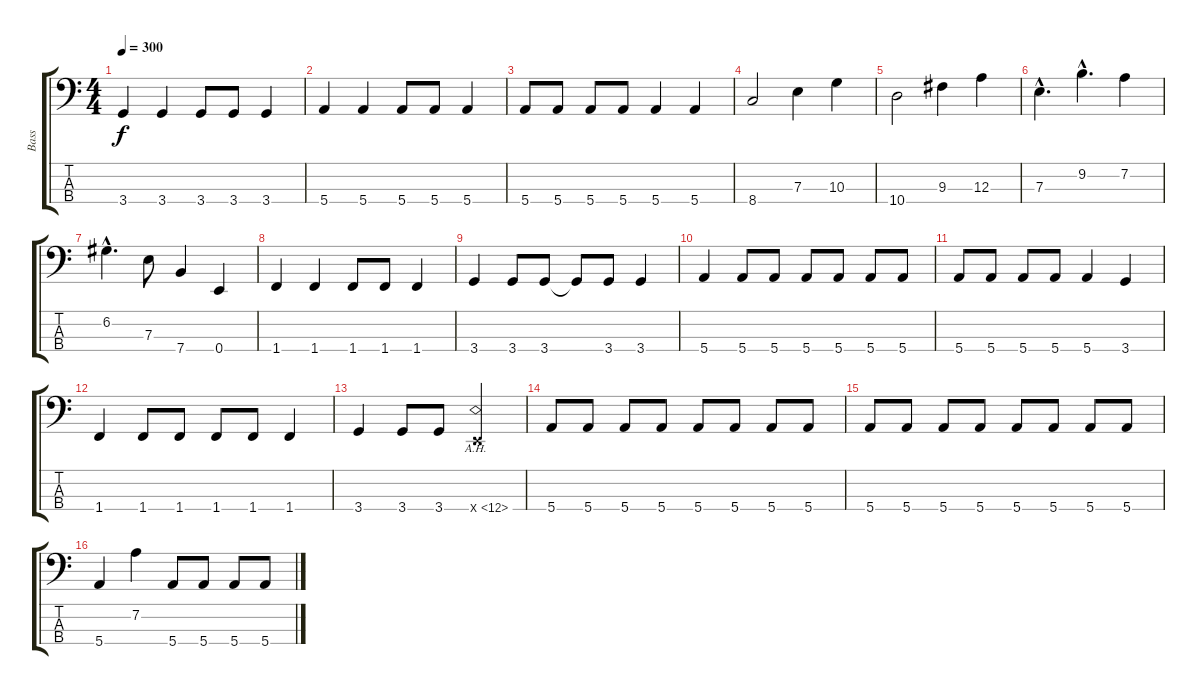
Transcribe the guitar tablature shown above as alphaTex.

\track ("Bass" "Bass") {instrument electricbassfinger}
\staff {score tabs}
\tuning (G2 D2 A1 E1) {hide}
\ts (4 4)
\tempo 300
\clef f4
\ks c
3.4.4{dy f} 3.4.4 3.4.8 3.4.8 3.4.4 |
5.4.4 5.4.4 5.4.8 5.4.8 5.4.4 |
5.4.8 5.4.8 5.4.8 5.4.8 5.4.4 5.4.4 |
8.4.2 7.3.4 10.3.4 |
10.4.2 9.3.4 12.3.4 |
7.3{hac}.4{d} 9.2{hac}.4{d} 7.2.4 |
6.2{hac}.4{d} 7.3.8 7.4.4 0.4.4 |
1.4.4 1.4.4 1.4.8 1.4.8 1.4.4 |
3.4.4 3.4.8 3.4.8 3.4{t}.8 3.4.8 3.4.4 |
5.4.4 5.4.8 5.4.8 5.4.8 5.4.8 5.4.8 5.4.8 |
5.4.8 5.4.8 5.4.8 5.4.8 5.4.4 3.4.4 |
1.4.4 1.4.8 1.4.8 1.4.8 1.4.8 1.4.4 |
3.4.4 3.4.8 3.4.8 0.4{ah 12 x}.2 |
5.4.8 5.4.8 5.4.8 5.4.8 5.4.8 5.4.8 5.4.8 5.4.8 |
5.4.8 5.4.8 5.4.8 5.4.8 5.4.8 5.4.8 5.4.8 5.4.8 |
5.4.4 7.2.4 5.4.8 5.4.8 5.4.8 5.4.8
